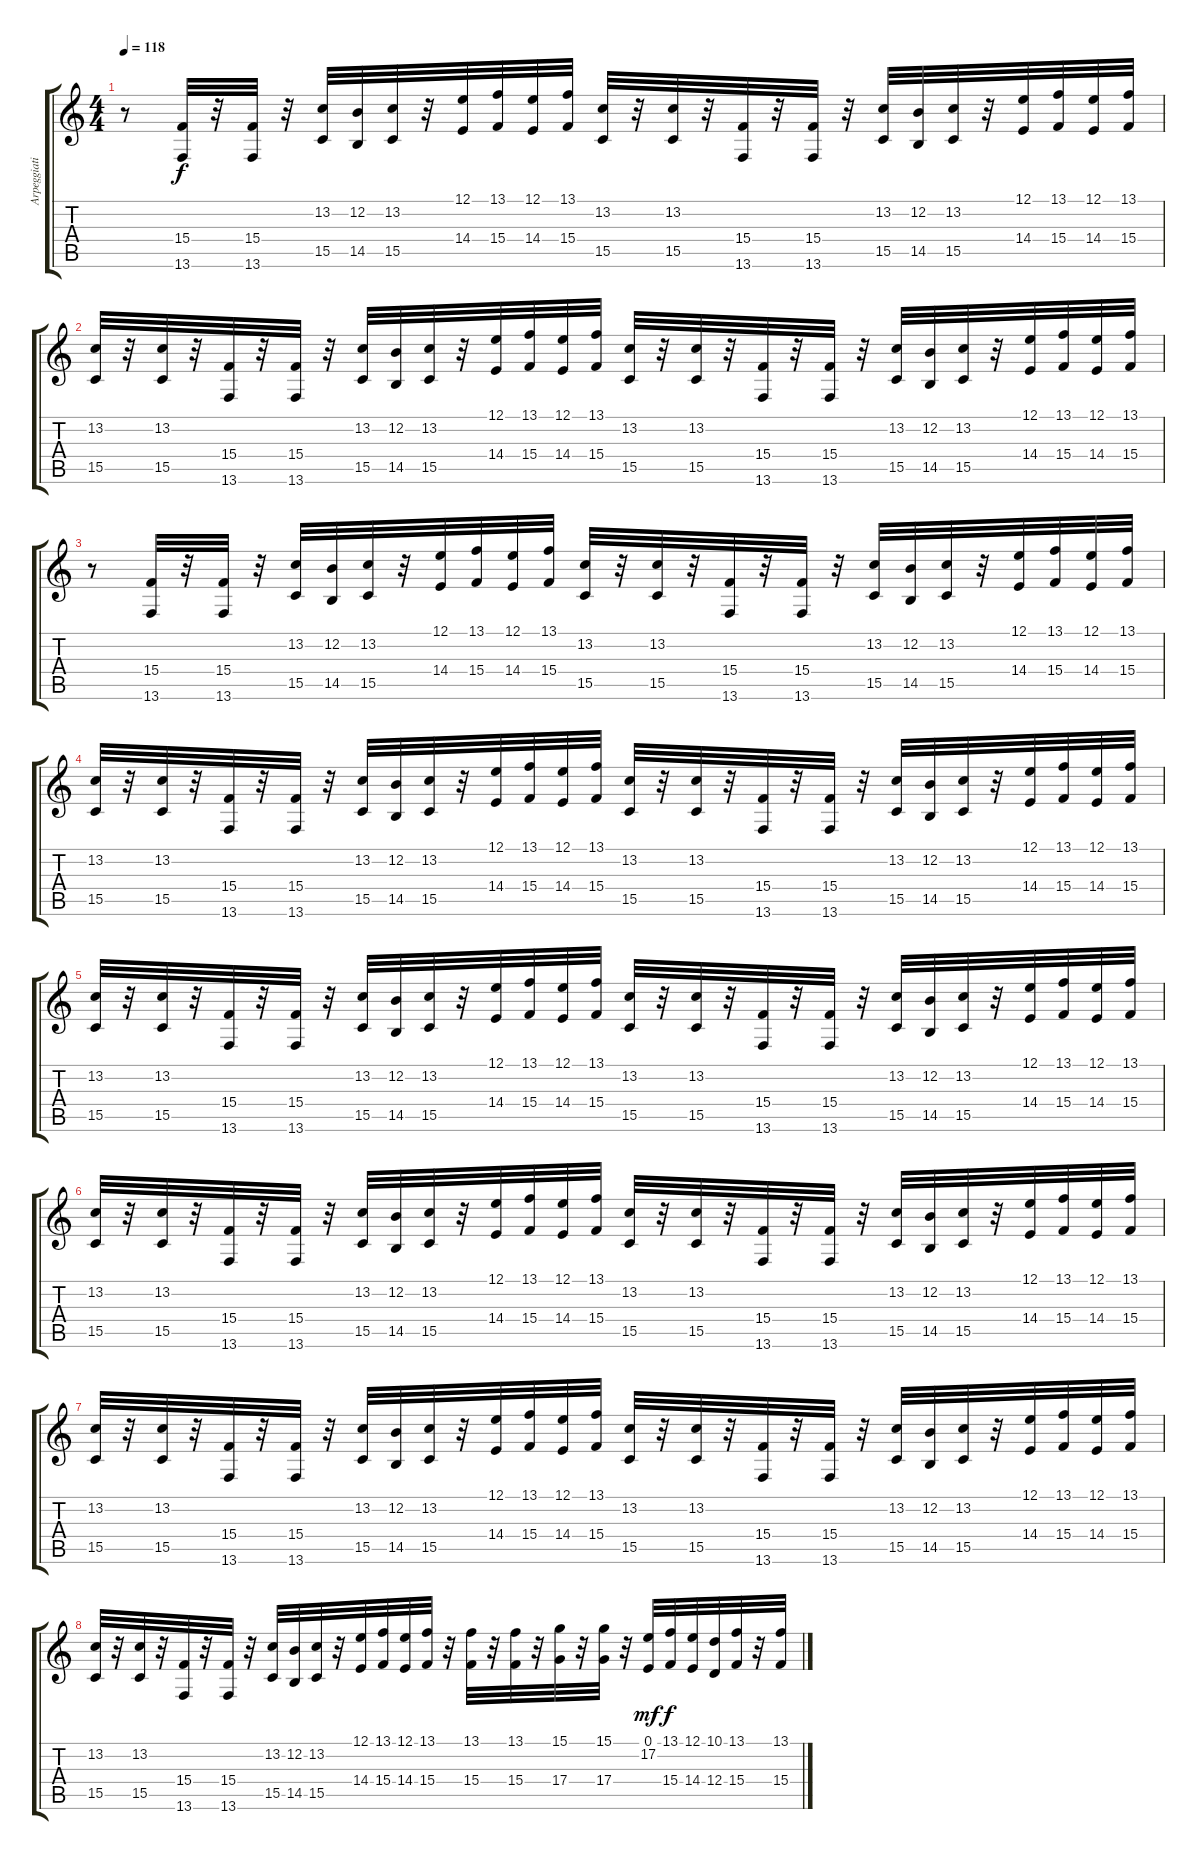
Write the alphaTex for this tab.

\track ("Arpeggiation" "Arpeggiati") {instrument accordion}
\staff {score tabs}
\tuning (E4 B3 G3 D3 A2 E2) {hide}
\ts (4 4)
\tempo 118
\clef g2
\ks c
r.8{dy f} (15.4 13.6).32 r.32 (15.4 13.6).32 r.32 (13.2 15.5).32 (12.2 14.5).32 (13.2 15.5).32 r.32 (12.1 14.4).32 (13.1 15.4).32 (12.1 14.4).32 (13.1 15.4).32 (13.2 15.5).32 r.32 (13.2 15.5).32 r.32 (15.4 13.6).32 r.32 (15.4 13.6).32 r.32 (13.2 15.5).32 (12.2 14.5).32 (13.2 15.5).32 r.32 (12.1 14.4).32 (13.1 15.4).32 (12.1 14.4).32 (13.1 15.4).32 |
(13.2 15.5).32 r.32 (13.2 15.5).32 r.32 (15.4 13.6).32 r.32 (15.4 13.6).32 r.32 (13.2 15.5).32 (12.2 14.5).32 (13.2 15.5).32 r.32 (12.1 14.4).32 (13.1 15.4).32 (12.1 14.4).32 (13.1 15.4).32 (13.2 15.5).32 r.32 (13.2 15.5).32 r.32 (15.4 13.6).32 r.32 (15.4 13.6).32 r.32 (13.2 15.5).32 (12.2 14.5).32 (13.2 15.5).32 r.32 (12.1 14.4).32 (13.1 15.4).32 (12.1 14.4).32 (13.1 15.4).32 |
r.8 (15.4 13.6).32 r.32 (15.4 13.6).32 r.32 (13.2 15.5).32 (12.2 14.5).32 (13.2 15.5).32 r.32 (12.1 14.4).32 (13.1 15.4).32 (12.1 14.4).32 (13.1 15.4).32 (13.2 15.5).32 r.32 (13.2 15.5).32 r.32 (15.4 13.6).32 r.32 (15.4 13.6).32 r.32 (13.2 15.5).32 (12.2 14.5).32 (13.2 15.5).32 r.32 (12.1 14.4).32 (13.1 15.4).32 (12.1 14.4).32 (13.1 15.4).32 |
(13.2 15.5).32 r.32 (13.2 15.5).32 r.32 (15.4 13.6).32 r.32 (15.4 13.6).32 r.32 (13.2 15.5).32 (12.2 14.5).32 (13.2 15.5).32 r.32 (12.1 14.4).32 (13.1 15.4).32 (12.1 14.4).32 (13.1 15.4).32 (13.2 15.5).32 r.32 (13.2 15.5).32 r.32 (15.4 13.6).32 r.32 (15.4 13.6).32 r.32 (13.2 15.5).32 (12.2 14.5).32 (13.2 15.5).32 r.32 (12.1 14.4).32 (13.1 15.4).32 (12.1 14.4).32 (13.1 15.4).32 |
(13.2 15.5).32 r.32 (13.2 15.5).32 r.32 (15.4 13.6).32 r.32 (15.4 13.6).32 r.32 (13.2 15.5).32 (12.2 14.5).32 (13.2 15.5).32 r.32 (12.1 14.4).32 (13.1 15.4).32 (12.1 14.4).32 (13.1 15.4).32 (13.2 15.5).32 r.32 (13.2 15.5).32 r.32 (15.4 13.6).32 r.32 (15.4 13.6).32 r.32 (13.2 15.5).32 (12.2 14.5).32 (13.2 15.5).32 r.32 (12.1 14.4).32 (13.1 15.4).32 (12.1 14.4).32 (13.1 15.4).32 |
(13.2 15.5).32 r.32 (13.2 15.5).32 r.32 (15.4 13.6).32 r.32 (15.4 13.6).32 r.32 (13.2 15.5).32 (12.2 14.5).32 (13.2 15.5).32 r.32 (12.1 14.4).32 (13.1 15.4).32 (12.1 14.4).32 (13.1 15.4).32 (13.2 15.5).32 r.32 (13.2 15.5).32 r.32 (15.4 13.6).32 r.32 (15.4 13.6).32 r.32 (13.2 15.5).32 (12.2 14.5).32 (13.2 15.5).32 r.32 (12.1 14.4).32 (13.1 15.4).32 (12.1 14.4).32 (13.1 15.4).32 |
(13.2 15.5).32 r.32 (13.2 15.5).32 r.32 (15.4 13.6).32 r.32 (15.4 13.6).32 r.32 (13.2 15.5).32 (12.2 14.5).32 (13.2 15.5).32 r.32 (12.1 14.4).32 (13.1 15.4).32 (12.1 14.4).32 (13.1 15.4).32 (13.2 15.5).32 r.32 (13.2 15.5).32 r.32 (15.4 13.6).32 r.32 (15.4 13.6).32 r.32 (13.2 15.5).32 (12.2 14.5).32 (13.2 15.5).32 r.32 (12.1 14.4).32 (13.1 15.4).32 (12.1 14.4).32 (13.1 15.4).32 |
(13.2 15.5).32 r.32 (13.2 15.5).32 r.32 (15.4 13.6).32 r.32 (15.4 13.6).32 r.32 (13.2 15.5).32 (12.2 14.5).32 (13.2 15.5).32 r.32 (12.1 14.4).32 (13.1 15.4).32 (12.1 14.4).32 (13.1 15.4).32 r.32 (13.1 15.4).32 r.32 (13.1 15.4).32 r.32 (15.1 17.4).32 r.32 (15.1 17.4).32 r.32 (0.1 17.2).32{dy mf} (13.1 15.4).32{dy f} (12.1 14.4).32 (10.1 12.4).32 (13.1 15.4).32 r.32 (13.1 15.4).32
